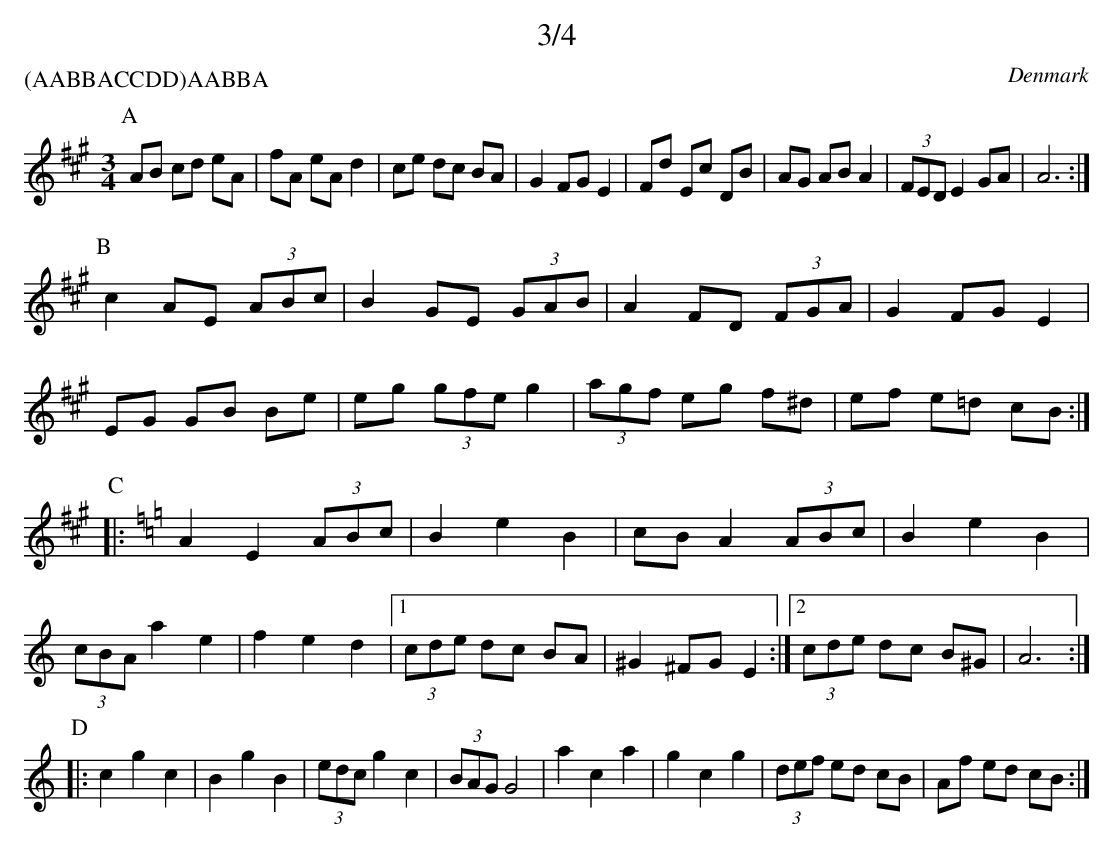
X:1
T:3/4
M:3/4
P:(AABBACCDD)AABBA
O:Denmark
K:A
P:A
AB cd eA|fA eA d2|ce dc BA|G2 FG E2|\
Fd Ec DB|AG AB A2|(3FED E2GA|A6:|
P:B
c2 AE (3ABc|B2GE (3GAB|A2 FD (3FGA|G2 FG E2|
EG GB Be|eg (3gfe g2|(3agf eg f^d|ef e=d cB:|
P:C
K:Am
|:A2 E2 (3ABc|B2 e2 B2|cB A2 (3ABc|B2 e2 B2|
(3cBA a2 e2|f2 e2 d2 \
|1 (3cde dc BA|^G2^FGE2\
:|2 (3cde dc B^G|A6:|
P:D
|:c2 g2 c2|B2 g2 B2|(3edc g2 c2|(3BAG G4|\
a2 c2 a2|g2 c2 g2|(3def ed cB|Af ed cB :|
